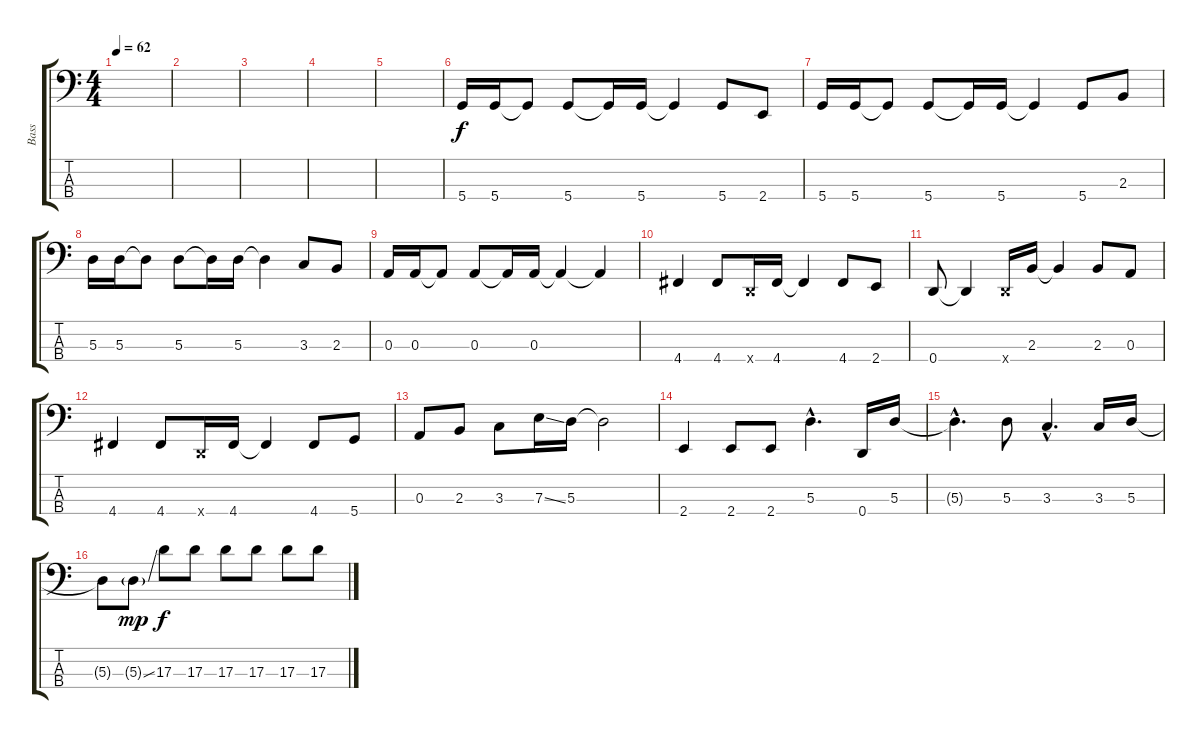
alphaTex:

\track ("Bass" "Bass") {instrument electricbassfinger}
\staff {score tabs}
\tuning (G2 D2 A1 D1) {hide}
\ts (4 4)
\tempo 62
\clef f4
\ks c
|
|
|
|
|
5.4.16 5.4.16 5.4{t}.8 5.4.8 5.4{t}.16 5.4.16 5.4{t}.4 5.4.8 2.4.8 |
5.4.16 5.4.16 5.4{t}.8 5.4.8 5.4{t}.16 5.4.16 5.4{t}.4 5.4.8 2.3.8 |
5.3.16 5.3.16 5.3{t}.8 5.3.8 5.3{t}.16 5.3.16 5.3{t}.4 3.3.8 2.3.8 |
0.3.16 0.3.16 0.3{t}.8 0.3.8 0.3{t}.16 0.3.16 0.3{t}.4 0.3{t}.4 |
4.4.4 4.4.8 0.4{x}.16 4.4.16 4.4{t}.4 4.4.8 2.4.8 |
0.4.8 0.4{t}.4 0.4{x}.16 2.3.16 2.3{t}.4 2.3.8 0.3.8 |
4.4.4 4.4.8 0.4{x}.16 4.4.16 4.4{t}.4 4.4.8 5.4.8 |
0.3.8 2.3.8 3.3.8 7.3{ss}.16 5.3.16 5.3{t}.2 |
2.4.4 2.4.8 2.4.8 5.3{hac}.4{d} 0.4.16 5.3.16 |
5.3{hac t}.4{d} 5.3.8 3.3{hac}.4{d} 3.3.16 5.3.16 |
5.3{t}.8 5.3{ss g}.8{dy mp} 17.3.8{dy f} 17.3.8 17.3.8 17.3.8 17.3.8 17.3.8
